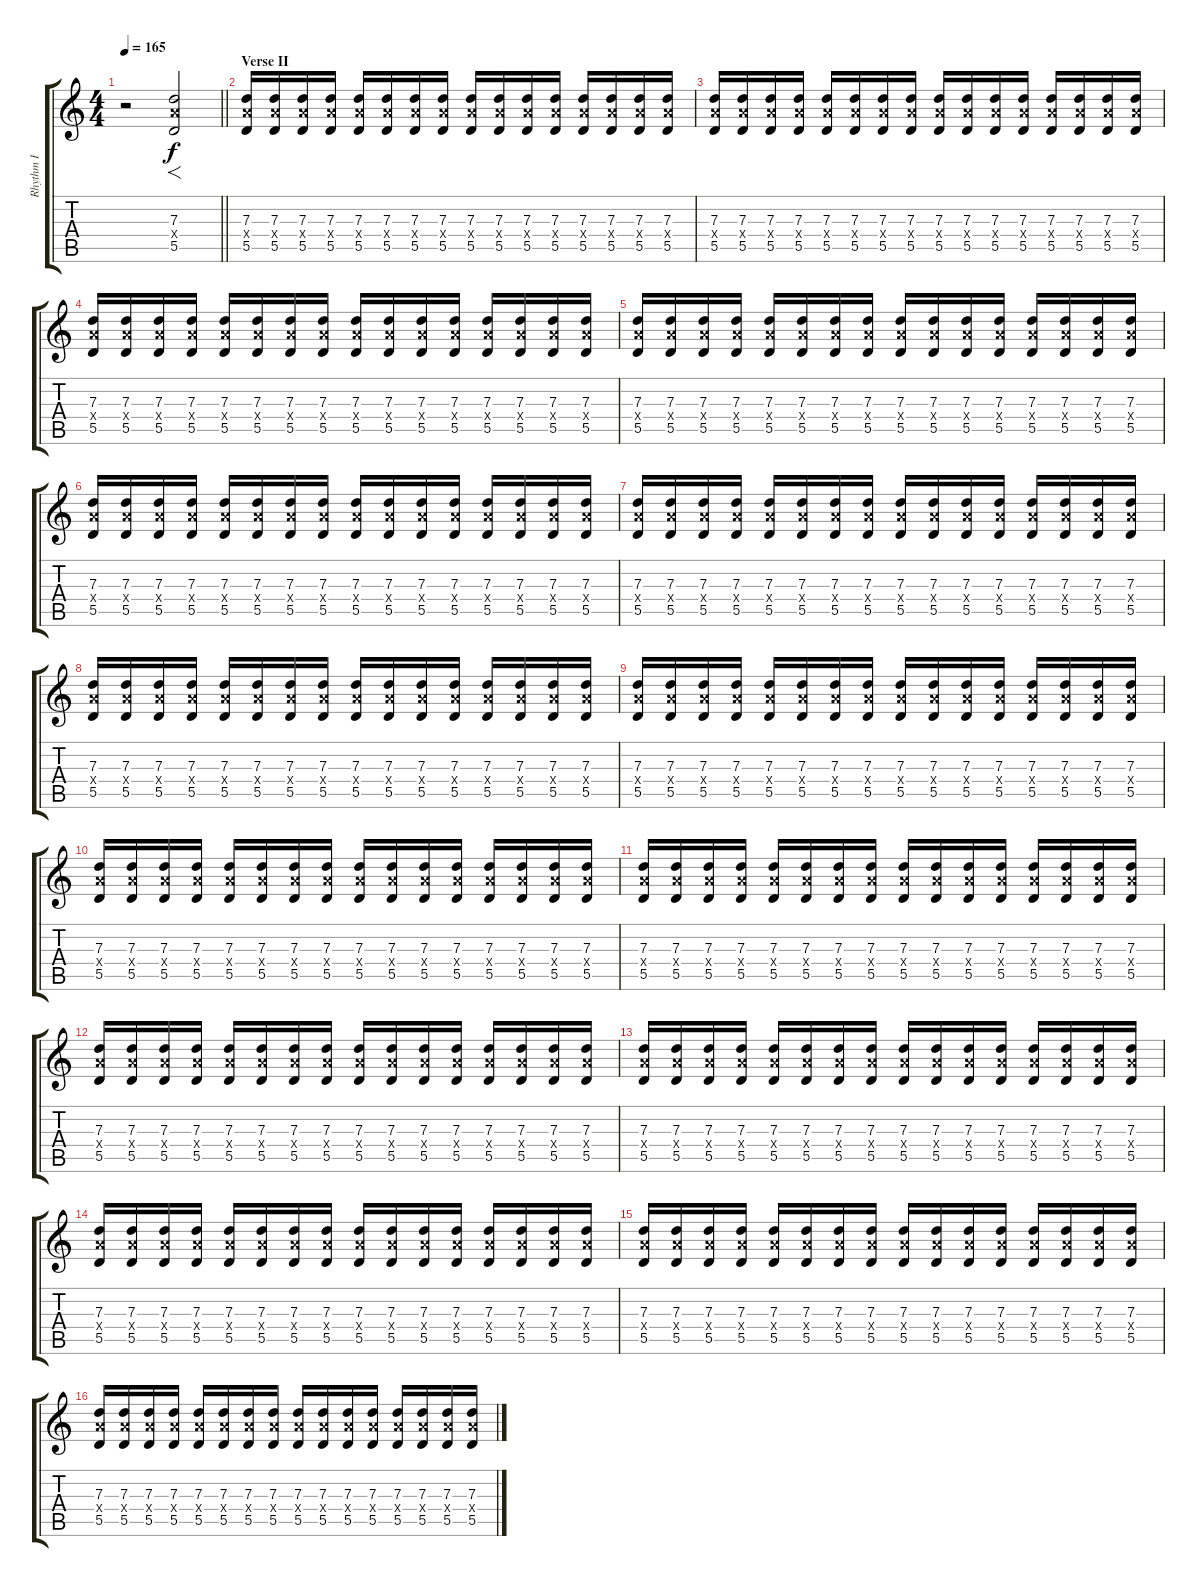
\track ("Rhythm I" "Rhythm I") {instrument distortionguitar}
\staff {score tabs}
\tuning (E4 B3 G3 D3 A2 D2) {hide}
\ts (4 4)
\tempo 165
\clef g2
\barLineRight lightlight
\ks c
r.2{dy f} (7.3 7.4{x} 5.5).2{f} |
\section ("" "Verse II")
(7.3 7.4{x} 5.5).16 (7.3 7.4{x} 5.5).16 (7.3 7.4{x} 5.5).16 (7.3 7.4{x} 5.5).16 (7.3 7.4{x} 5.5).16 (7.3 7.4{x} 5.5).16 (7.3 7.4{x} 5.5).16 (7.3 7.4{x} 5.5).16 (7.3 7.4{x} 5.5).16 (7.3 7.4{x} 5.5).16 (7.3 7.4{x} 5.5).16 (7.3 7.4{x} 5.5).16 (7.3 7.4{x} 5.5).16 (7.3 7.4{x} 5.5).16 (7.3 7.4{x} 5.5).16 (7.3 7.4{x} 5.5).16 |
(7.3 7.4{x} 5.5).16 (7.3 7.4{x} 5.5).16 (7.3 7.4{x} 5.5).16 (7.3 7.4{x} 5.5).16 (7.3 7.4{x} 5.5).16 (7.3 7.4{x} 5.5).16 (7.3 7.4{x} 5.5).16 (7.3 7.4{x} 5.5).16 (7.3 7.4{x} 5.5).16 (7.3 7.4{x} 5.5).16 (7.3 7.4{x} 5.5).16 (7.3 7.4{x} 5.5).16 (7.3 7.4{x} 5.5).16 (7.3 7.4{x} 5.5).16 (7.3 7.4{x} 5.5).16 (7.3 7.4{x} 5.5).16 |
(7.3 7.4{x} 5.5).16 (7.3 7.4{x} 5.5).16 (7.3 7.4{x} 5.5).16 (7.3 7.4{x} 5.5).16 (7.3 7.4{x} 5.5).16 (7.3 7.4{x} 5.5).16 (7.3 7.4{x} 5.5).16 (7.3 7.4{x} 5.5).16 (7.3 7.4{x} 5.5).16 (7.3 7.4{x} 5.5).16 (7.3 7.4{x} 5.5).16 (7.3 7.4{x} 5.5).16 (7.3 7.4{x} 5.5).16 (7.3 7.4{x} 5.5).16 (7.3 7.4{x} 5.5).16 (7.3 7.4{x} 5.5).16 |
(7.3 7.4{x} 5.5).16 (7.3 7.4{x} 5.5).16 (7.3 7.4{x} 5.5).16 (7.3 7.4{x} 5.5).16 (7.3 7.4{x} 5.5).16 (7.3 7.4{x} 5.5).16 (7.3 7.4{x} 5.5).16 (7.3 7.4{x} 5.5).16 (7.3 7.4{x} 5.5).16 (7.3 7.4{x} 5.5).16 (7.3 7.4{x} 5.5).16 (7.3 7.4{x} 5.5).16 (7.3 7.4{x} 5.5).16 (7.3 7.4{x} 5.5).16 (7.3 7.4{x} 5.5).16 (7.3 7.4{x} 5.5).16 |
(7.3 7.4{x} 5.5).16 (7.3 7.4{x} 5.5).16 (7.3 7.4{x} 5.5).16 (7.3 7.4{x} 5.5).16 (7.3 7.4{x} 5.5).16 (7.3 7.4{x} 5.5).16 (7.3 7.4{x} 5.5).16 (7.3 7.4{x} 5.5).16 (7.3 7.4{x} 5.5).16 (7.3 7.4{x} 5.5).16 (7.3 7.4{x} 5.5).16 (7.3 7.4{x} 5.5).16 (7.3 7.4{x} 5.5).16 (7.3 7.4{x} 5.5).16 (7.3 7.4{x} 5.5).16 (7.3 7.4{x} 5.5).16 |
(7.3 7.4{x} 5.5).16 (7.3 7.4{x} 5.5).16 (7.3 7.4{x} 5.5).16 (7.3 7.4{x} 5.5).16 (7.3 7.4{x} 5.5).16 (7.3 7.4{x} 5.5).16 (7.3 7.4{x} 5.5).16 (7.3 7.4{x} 5.5).16 (7.3 7.4{x} 5.5).16 (7.3 7.4{x} 5.5).16 (7.3 7.4{x} 5.5).16 (7.3 7.4{x} 5.5).16 (7.3 7.4{x} 5.5).16 (7.3 7.4{x} 5.5).16 (7.3 7.4{x} 5.5).16 (7.3 7.4{x} 5.5).16 |
(7.3 7.4{x} 5.5).16 (7.3 7.4{x} 5.5).16 (7.3 7.4{x} 5.5).16 (7.3 7.4{x} 5.5).16 (7.3 7.4{x} 5.5).16 (7.3 7.4{x} 5.5).16 (7.3 7.4{x} 5.5).16 (7.3 7.4{x} 5.5).16 (7.3 7.4{x} 5.5).16 (7.3 7.4{x} 5.5).16 (7.3 7.4{x} 5.5).16 (7.3 7.4{x} 5.5).16 (7.3 7.4{x} 5.5).16 (7.3 7.4{x} 5.5).16 (7.3 7.4{x} 5.5).16 (7.3 7.4{x} 5.5).16 |
(7.3 7.4{x} 5.5).16 (7.3 7.4{x} 5.5).16 (7.3 7.4{x} 5.5).16 (7.3 7.4{x} 5.5).16 (7.3 7.4{x} 5.5).16 (7.3 7.4{x} 5.5).16 (7.3 7.4{x} 5.5).16 (7.3 7.4{x} 5.5).16 (7.3 7.4{x} 5.5).16 (7.3 7.4{x} 5.5).16 (7.3 7.4{x} 5.5).16 (7.3 7.4{x} 5.5).16 (7.3 7.4{x} 5.5).16 (7.3 7.4{x} 5.5).16 (7.3 7.4{x} 5.5).16 (7.3 7.4{x} 5.5).16 |
(7.3 7.4{x} 5.5).16 (7.3 7.4{x} 5.5).16 (7.3 7.4{x} 5.5).16 (7.3 7.4{x} 5.5).16 (7.3 7.4{x} 5.5).16 (7.3 7.4{x} 5.5).16 (7.3 7.4{x} 5.5).16 (7.3 7.4{x} 5.5).16 (7.3 7.4{x} 5.5).16 (7.3 7.4{x} 5.5).16 (7.3 7.4{x} 5.5).16 (7.3 7.4{x} 5.5).16 (7.3 7.4{x} 5.5).16 (7.3 7.4{x} 5.5).16 (7.3 7.4{x} 5.5).16 (7.3 7.4{x} 5.5).16 |
(7.3 7.4{x} 5.5).16 (7.3 7.4{x} 5.5).16 (7.3 7.4{x} 5.5).16 (7.3 7.4{x} 5.5).16 (7.3 7.4{x} 5.5).16 (7.3 7.4{x} 5.5).16 (7.3 7.4{x} 5.5).16 (7.3 7.4{x} 5.5).16 (7.3 7.4{x} 5.5).16 (7.3 7.4{x} 5.5).16 (7.3 7.4{x} 5.5).16 (7.3 7.4{x} 5.5).16 (7.3 7.4{x} 5.5).16 (7.3 7.4{x} 5.5).16 (7.3 7.4{x} 5.5).16 (7.3 7.4{x} 5.5).16 |
(7.3 7.4{x} 5.5).16 (7.3 7.4{x} 5.5).16 (7.3 7.4{x} 5.5).16 (7.3 7.4{x} 5.5).16 (7.3 7.4{x} 5.5).16 (7.3 7.4{x} 5.5).16 (7.3 7.4{x} 5.5).16 (7.3 7.4{x} 5.5).16 (7.3 7.4{x} 5.5).16 (7.3 7.4{x} 5.5).16 (7.3 7.4{x} 5.5).16 (7.3 7.4{x} 5.5).16 (7.3 7.4{x} 5.5).16 (7.3 7.4{x} 5.5).16 (7.3 7.4{x} 5.5).16 (7.3 7.4{x} 5.5).16 |
(7.3 7.4{x} 5.5).16 (7.3 7.4{x} 5.5).16 (7.3 7.4{x} 5.5).16 (7.3 7.4{x} 5.5).16 (7.3 7.4{x} 5.5).16 (7.3 7.4{x} 5.5).16 (7.3 7.4{x} 5.5).16 (7.3 7.4{x} 5.5).16 (7.3 7.4{x} 5.5).16 (7.3 7.4{x} 5.5).16 (7.3 7.4{x} 5.5).16 (7.3 7.4{x} 5.5).16 (7.3 7.4{x} 5.5).16 (7.3 7.4{x} 5.5).16 (7.3 7.4{x} 5.5).16 (7.3 7.4{x} 5.5).16 |
(7.3 7.4{x} 5.5).16 (7.3 7.4{x} 5.5).16 (7.3 7.4{x} 5.5).16 (7.3 7.4{x} 5.5).16 (7.3 7.4{x} 5.5).16 (7.3 7.4{x} 5.5).16 (7.3 7.4{x} 5.5).16 (7.3 7.4{x} 5.5).16 (7.3 7.4{x} 5.5).16 (7.3 7.4{x} 5.5).16 (7.3 7.4{x} 5.5).16 (7.3 7.4{x} 5.5).16 (7.3 7.4{x} 5.5).16 (7.3 7.4{x} 5.5).16 (7.3 7.4{x} 5.5).16 (7.3 7.4{x} 5.5).16 |
(7.3 7.4{x} 5.5).16 (7.3 7.4{x} 5.5).16 (7.3 7.4{x} 5.5).16 (7.3 7.4{x} 5.5).16 (7.3 7.4{x} 5.5).16 (7.3 7.4{x} 5.5).16 (7.3 7.4{x} 5.5).16 (7.3 7.4{x} 5.5).16 (7.3 7.4{x} 5.5).16 (7.3 7.4{x} 5.5).16 (7.3 7.4{x} 5.5).16 (7.3 7.4{x} 5.5).16 (7.3 7.4{x} 5.5).16 (7.3 7.4{x} 5.5).16 (7.3 7.4{x} 5.5).16 (7.3 7.4{x} 5.5).16 |
(7.3 7.4{x} 5.5).16 (7.3 7.4{x} 5.5).16 (7.3 7.4{x} 5.5).16 (7.3 7.4{x} 5.5).16 (7.3 7.4{x} 5.5).16 (7.3 7.4{x} 5.5).16 (7.3 7.4{x} 5.5).16 (7.3 7.4{x} 5.5).16 (7.3 7.4{x} 5.5).16 (7.3 7.4{x} 5.5).16 (7.3 7.4{x} 5.5).16 (7.3 7.4{x} 5.5).16 (7.3 7.4{x} 5.5).16 (7.3 7.4{x} 5.5).16 (7.3 7.4{x} 5.5).16 (7.3 7.4{x} 5.5).16
